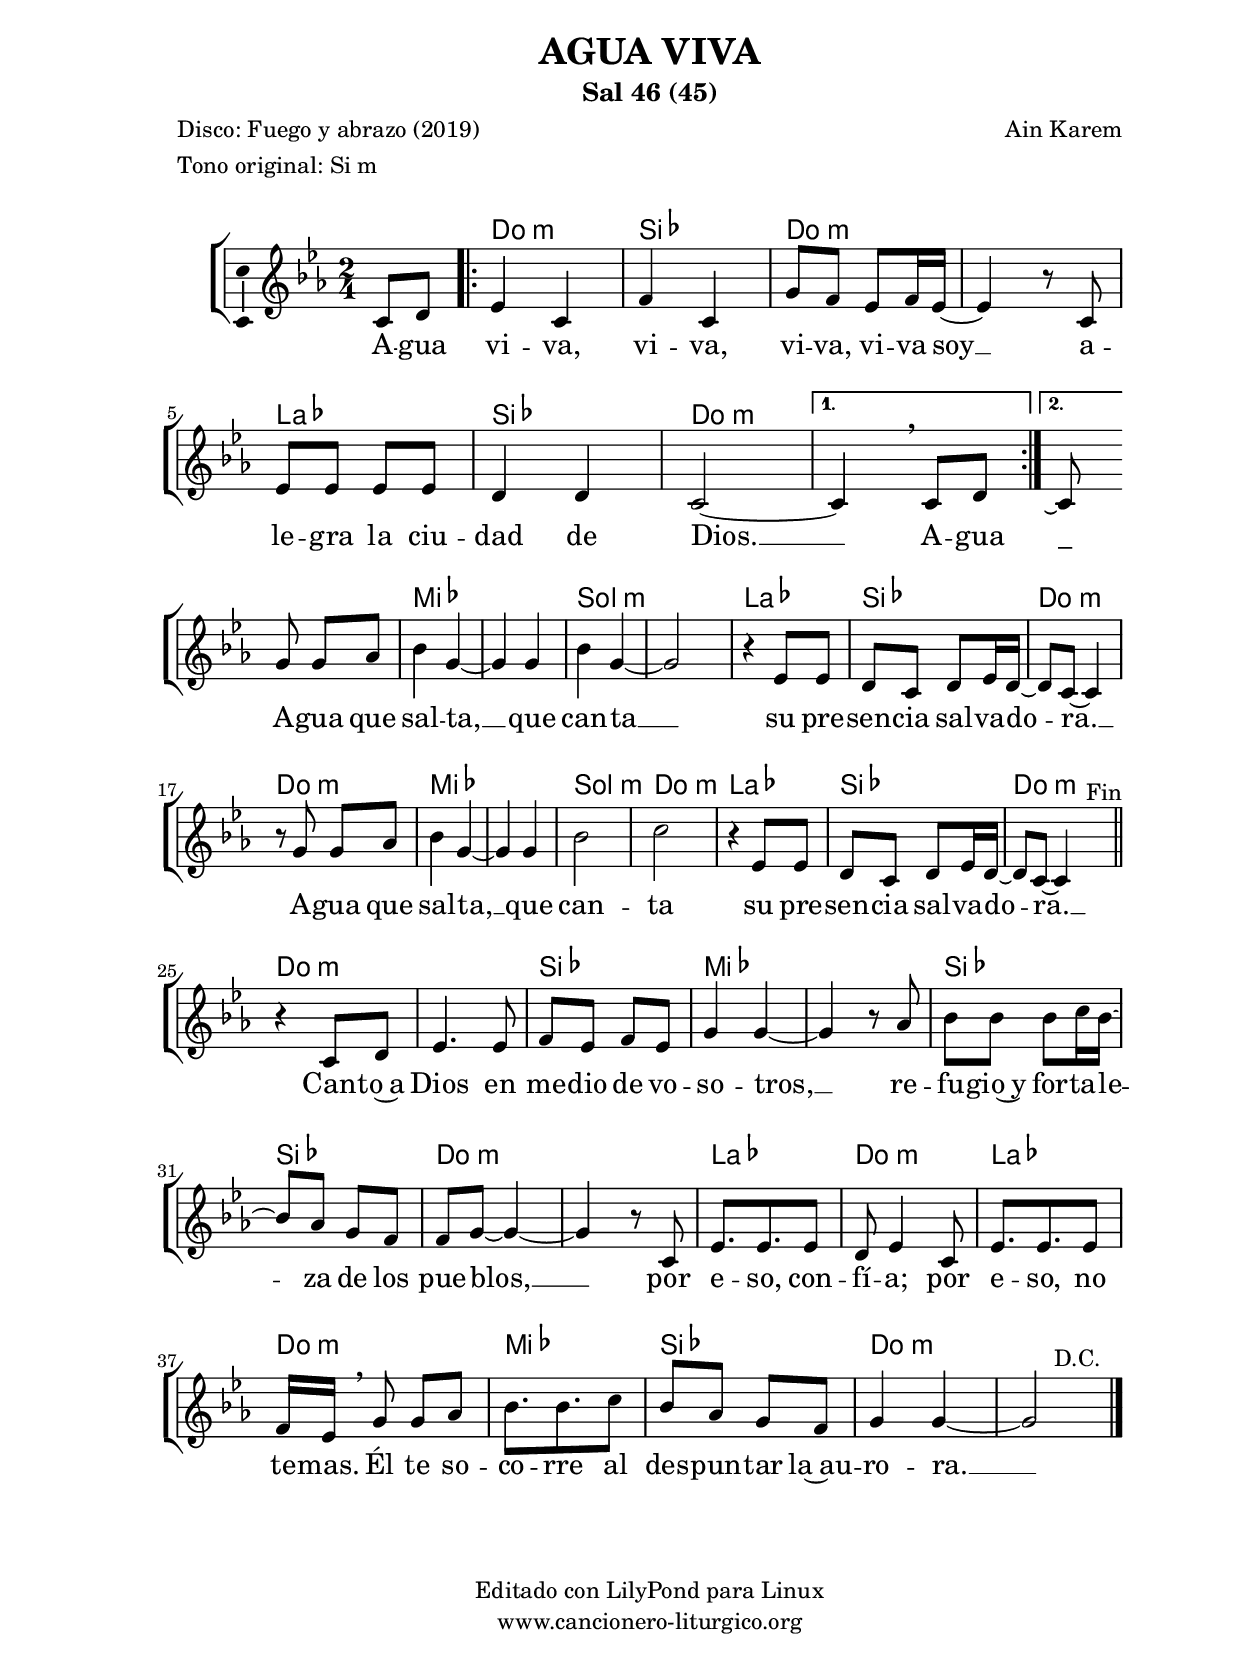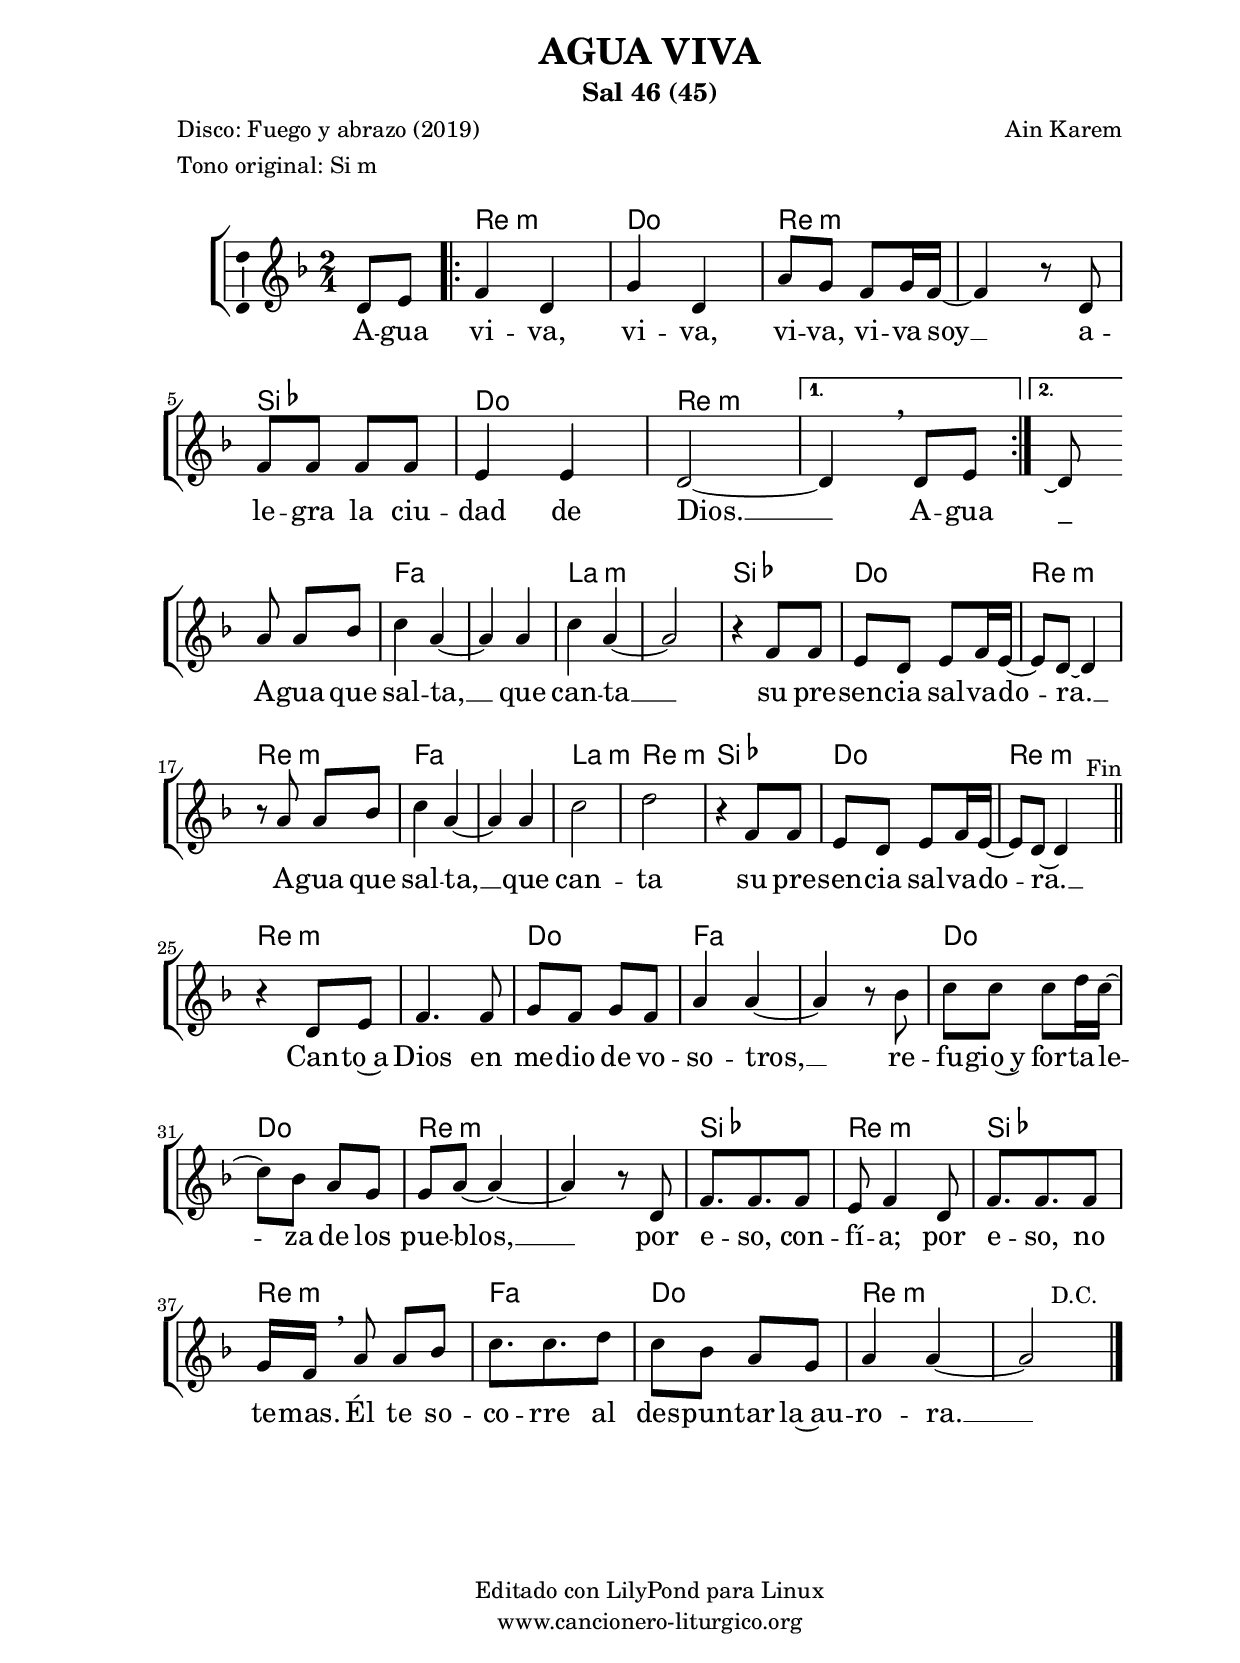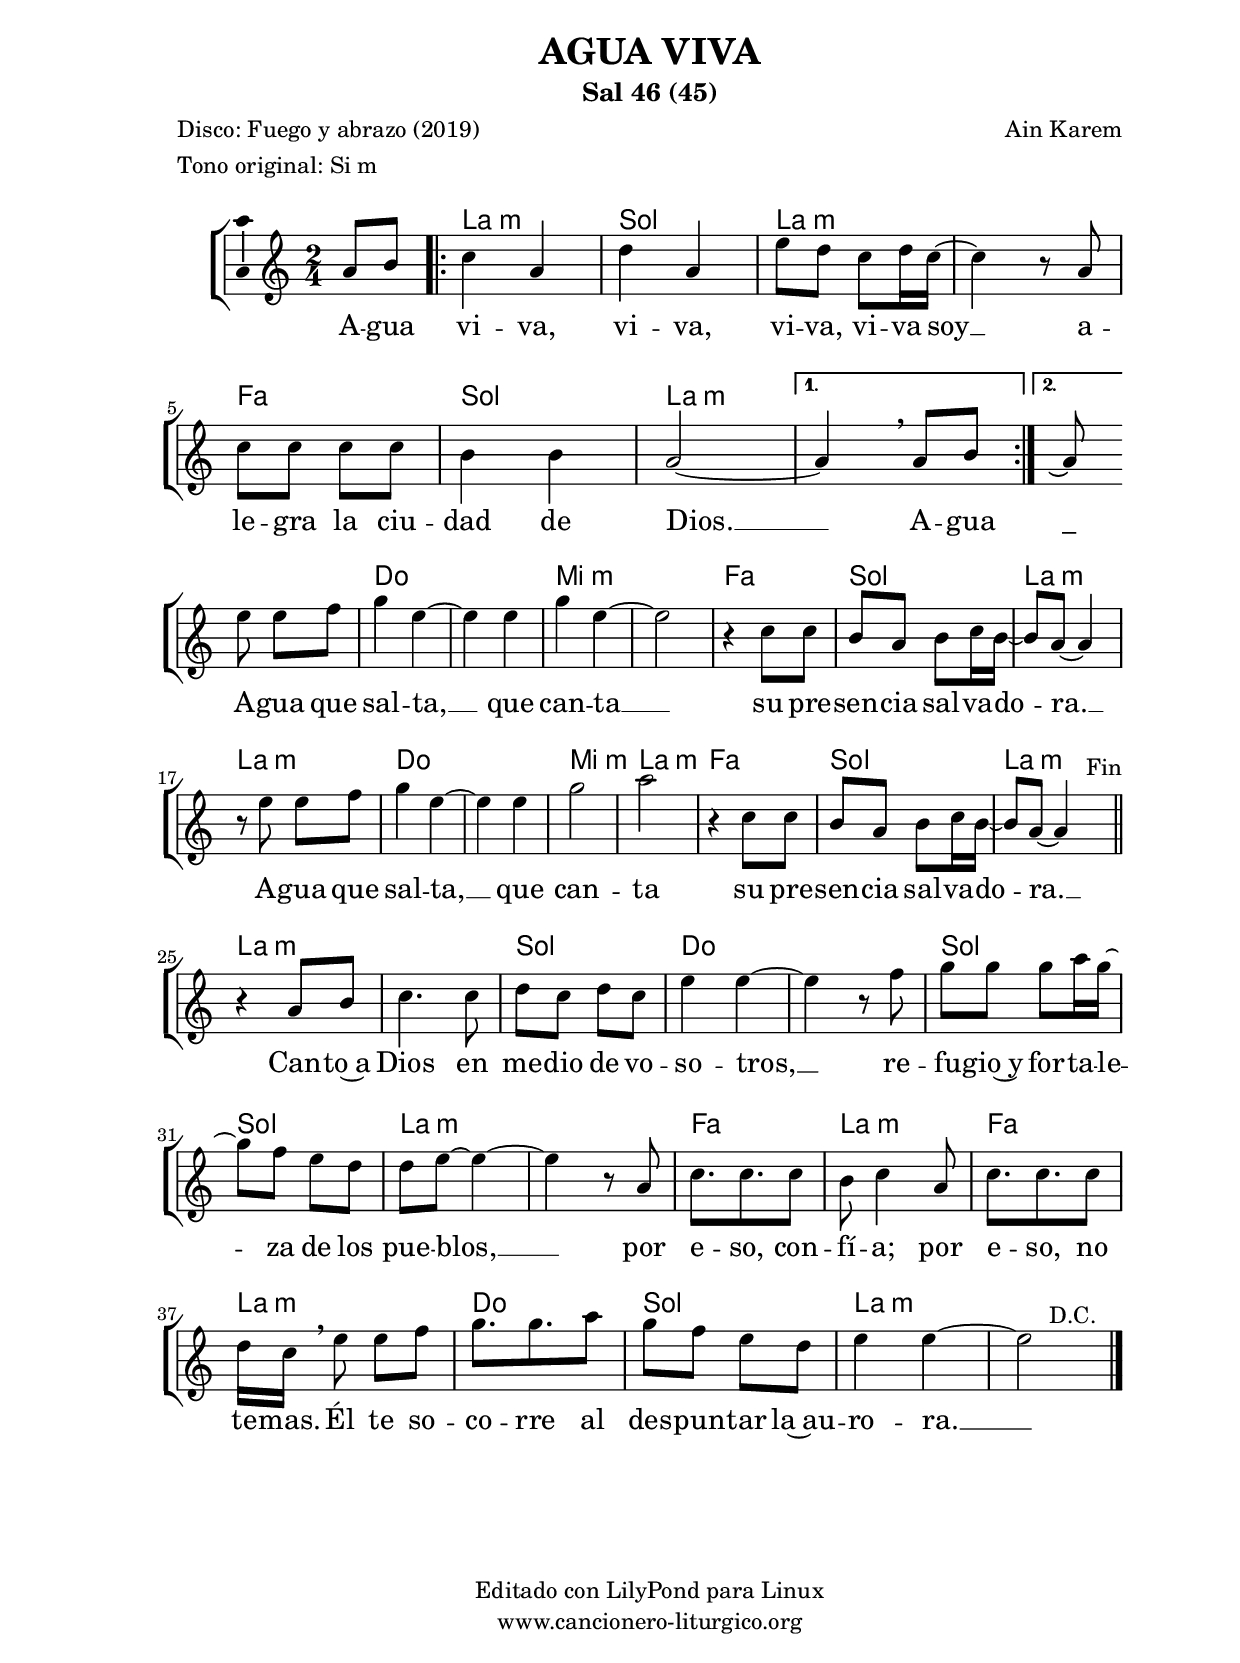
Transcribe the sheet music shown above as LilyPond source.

%
%para convertir .midi en .wav:
%timidity filename.midi -Ow -o finename.wav
%
%
%Para convertir de .wav a .mp3:
%lame -h -m j filename.wav
%
%
%para escuchar el midi:
%timidity nombrefichero.midi
%


%versión de lilypond para la que se ha escrito esta partitura:
\version "2.16.0"

	%Tamaño papel
	#(set-default-paper-size "a4")
	%Tamaño partitura
	#(set-global-staff-size 20)
	%No responde al pulsar sobre una nota
	#(ly:set-option 'point-and-click #f)

%parámetros del encabezamiento:
\header {
	title = "AGUA VIVA"
	subtitle = "Sal 46 (45)"
	composer = "Ain Karem"
	poet = "Disco: Fuego y abrazo (2019)"
	meter = "Tono original: Si m"
	arranger = ""
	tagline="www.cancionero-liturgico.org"
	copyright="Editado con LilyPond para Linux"
	}

%parámetros asociados al papel:
\paper  {
	oddHeaderMarkup = \markup {\fill-line { \on-the-fly #not-first-page \fromproperty #'header:title \on-the-fly #not-first-page \fromproperty #'header:composer }}
	evenHeaderMarkup = \markup {\fill-line { \fromproperty #'header:composer \fromproperty #'header:title }}
	#(set-paper-size "a4")
	print-page-number = ##f
	first-page-number = 1
	print-first-page-number = ##f
%	head-separation = 3.0 \cm
	top-margin = 2.0 \cm
	bottom-margin = 0.5\cm
%	bottom-margin = -0.5\cm
	left-margin = 3.0 \cm
	line-width = 16.0 \cm 
	indent = 8\mm
	interscoreline = 2.\mm
	between-system-space = 15\mm
%	para que las partituras no llenen la hoja:
	ragged-bottom = ##t
%	idem para la última hoja:
	ragged-last-bottom = ##f
%	para que las partituras llenen el ancho del papel:
	ragged-last = ##f
	after-title-space = 2.5 \cm
page-count=1
system-count=7

	%Flexible Vertical Spacing
%	markup-markup-spacing =
%	#'((basic-distance . 15) (minimum-distance . 15) (padding . 3))
	markup-system-spacing =
	#'((basic-distance . 15) (minimum-distance . 15) (padding . 3))
	system-system-spacing =
	#'((basic-distance . 15) (minimum-distance . 15) (padding . 3))
	score-system-spacing =
	#'((basic-distance . 15) (minimum-distance . 15) (padding . 5))
%	top-system-spacing = % header
%	#'((basic-distance . 8) (minimum-distance . 0) (padding . 0))
%	top-markup-spacing =
%	#'((basic-distance . 20) (minimum-distance . 20) (padding . 0))
	last-bottom-spacing = % footer
	#'((basic-distance . 5) (minimum-distance . 5) (padding . 0))
%	score-markup-spacing =
%	#'((basic-distance . 16) (minimum-distance . 13) (padding . 0))

	}


%parámetros que afectan a toda la partitura:
global =  {
	%clave de sol (G):
	\clef G
	%armadura:
	\transpose b c
	\key b \minor
	\tempo 4=96
	\set Score.tempoHideNote = ##t
	}


acordes = {
	\italianChords
	\chordmode {
	\transpose b c
{

s4
\repeat volta 2 {
b2:m a b:m b:m g a b:m
}
\alternative{
{
b2:m
}
{
b8:m %%%s8 s4
}
}
\break

%%%s8
s8 s4
d2 d fis:m fis:m g a b:m b:m
d2 d fis:m b:m g a b:m b:m
b2:m a d d a a b:m b:m
g2 b:m g b:m
d2 a b:m b:m

	}
	}
}

melodia = 

	\transpose b c
{
	\relative c''{
	\time 2/4

\partial4
b8 cis
\repeat volta 2 {
d4 b
e4 b
fis'8 e d e16 d~
d4 r8 b8
d8 d d d
cis4 cis
b2~
}
\alternative{
{
b4 \breathe b8 cis
}
{
b8 \repeatTie %%%s8 s4
}
}

%%%s8
fis'8 fis g
a4 fis~
fis4 fis
a4 fis~
fis2
r4 d8 d
cis8 b cis d16 cis~
cis8 b~b4

r8 fis'8 fis g
a4 fis~
fis4 fis
a2
b2
r4 d,8 d
cis8 b cis d16 cis~
cis8 b~b4^"     Fin"

\bar "||"
\break

r4 b8 cis
d4. d8
e8 d e d
fis4 fis~
fis4 r8 g8
a8 a a b16 a~
a8 g fis e
e8 fis~fis4~
fis4 r8 b,8
d8. d d8
cis8 d4 b8
d8. d d8
e16 d \breathe fis8 fis g
a8. a b8
a8 g fis e
fis4 fis~
fis2^"     D.C."

\bar "|."
	}
	}


texto = \lyricmode {
A -- gua vi -- va, vi -- va, vi -- va, vi -- va soy __
a -- le -- gra la ciu -- dad de Dios. __
A -- gua
"_"

A -- gua que sal -- ta, __ que can -- ta __
su pre -- sen -- cia sal -- va -- do -- ra. __
A -- gua que sal -- ta, __ que can -- ta
su pre -- sen -- cia sal -- va -- do -- ra. __

Can -- to~a Dios en me -- dio de vo -- so -- tros, __
re -- fu -- gio~y for -- ta -- le -- za de los pue -- blos, __
por e -- so, con -- fí -- a; por e -- so, no te -- mas.
Él te so -- co -- rre al des -- pun -- tar la~au -- ro -- ra. __

	}


acordesStaff = \context ChordNames = acordesStaff <<
	\set chordChanges = ##t
	\acordes
	>>


vozStaff = \context Voice = vozStaff
\with {\consists "Ambitus_engraver"}
<<
%	\set Staff.instrumentName = ""
%	\set Staff.shortInstrumentName = ""
%	\set Staff.midiInstrument = #"clarinet"
%	\set Staff.midiInstrument = #"cello"
%	\set Staff.midiInstrument = #"flute"
	\set Staff.midiInstrument = #"electric guitar (jazz)"
%	\set Staff.midiInstrument = #"english horn"
%	\set Staff.midiInstrument = #"violin"
%	\set Staff.midiInstrument = #"glockenspiel"
	\set Staff.midiMinimumVolume = #0.7
	\set Staff.midiMaximumVolume = #0.9
	\global
	\melodia
	>>

textoStaff = \context Lyrics = textoStaff <<
	\lyricsto vozStaff \texto
	>>


\book {
	\score {
		\context ChoirStaff {
			\override StaffGroup.SystemStartBracket #'collapse-height = #1
			\override Score.SystemStartBar #'collapse-height = #1
			<<
			\acordesStaff
			\vozStaff
			\textoStaff
			>>
			}
		\layout {
	    		\context {
				\Lyrics
				\override LyricText #'font-size = #2
				}
	   		 \context {
				\Score
				\override StaffSymbol #'staff-space = #(magstep +3)
				}
			}
		}
	\score {
		\unfoldRepeats
		\context ChoirStaff {
			<<
			\acordesStaff
			\vozStaff
			>>
			}
		\midi {
	  		\context {
	  			\Score
				tempoWholesPerMinute = #(ly:make-moment 70 4)
				}
			}
		}
	}



#(define output-suffix "C")
\book {
	\score {
		\context ChoirStaff {
			\override StaffGroup.SystemStartBracket #'collapse-height = #1
			\override Score.SystemStartBar #'collapse-height = #1
\transpose c d
			<<
			\acordesStaff
			\vozStaff
			\textoStaff
			>>
			}
		\layout {
	    		\context {
				\Lyrics
				\override LyricText #'font-size = #2
				}
	   		 \context {
				\Score
				\override StaffSymbol #'staff-space = #(magstep +3)
				}
			}
		}
	}

#(define output-suffix "S")
\book {
	\score {
		\context ChoirStaff {
			\override StaffGroup.SystemStartBracket #'collapse-height = #1
			\override Score.SystemStartBar #'collapse-height = #1
\transpose c a
			<<
			\acordesStaff
			\vozStaff
			\textoStaff
			>>
			}
		\layout {
	    		\context {
				\Lyrics
				\override LyricText #'font-size = #2
				}
	   		 \context {
				\Score
				\override StaffSymbol #'staff-space = #(magstep +3)
				}
			}
		}
	}


